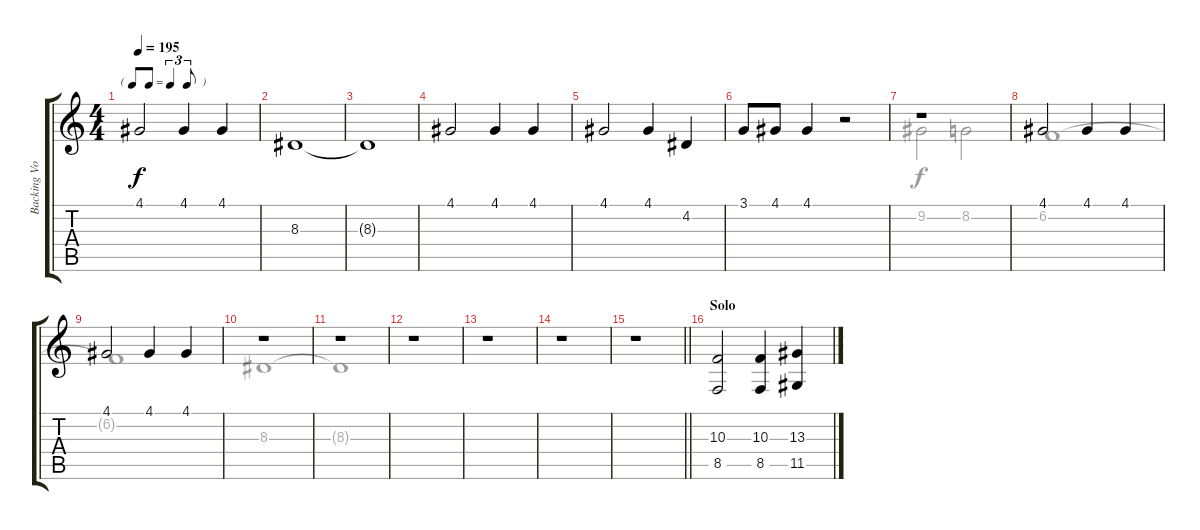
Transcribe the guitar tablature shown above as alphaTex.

\track ("Backing Voicals" "Backing Vo") {instrument drawbarorgan}
\staff {score tabs}
\tuning (E4 B3 G3 D3 A2 E2) {hide}
\voice
\ts (4 4)
\tf triplet8th
\tempo 195
\clef g2
\ks c
4.1.2{dy f} 4.1.4 4.1.4 |
8.3.1 |
8.3{t}.1 |
4.1.2 4.1.4 4.1.4 |
4.1.2 4.1.4 4.2.4 |
3.1.8 4.1.8 4.1.4 r.2 |
r.1 |
4.1.2 4.1.4 4.1.4 |
4.1.2 4.1.4 4.1.4 |
r.1 |
r.1 |
r.1 |
r.1 |
r.1 |
\barLineRight lightlight
r.1 |
\section ("" "Solo")
(10.3 8.5).2 (10.3 8.5).4 (13.3 11.5).4
\voice
\clef g2
\ottava regular
\simile none
\ks c
|
|
|
|
|
|
9.2.2 8.2.2 |
6.2.1 |
6.2{t}.1 |
8.3.1 |
8.3{t}.1 |
|
|
|
\barLineRight lightlight
|
